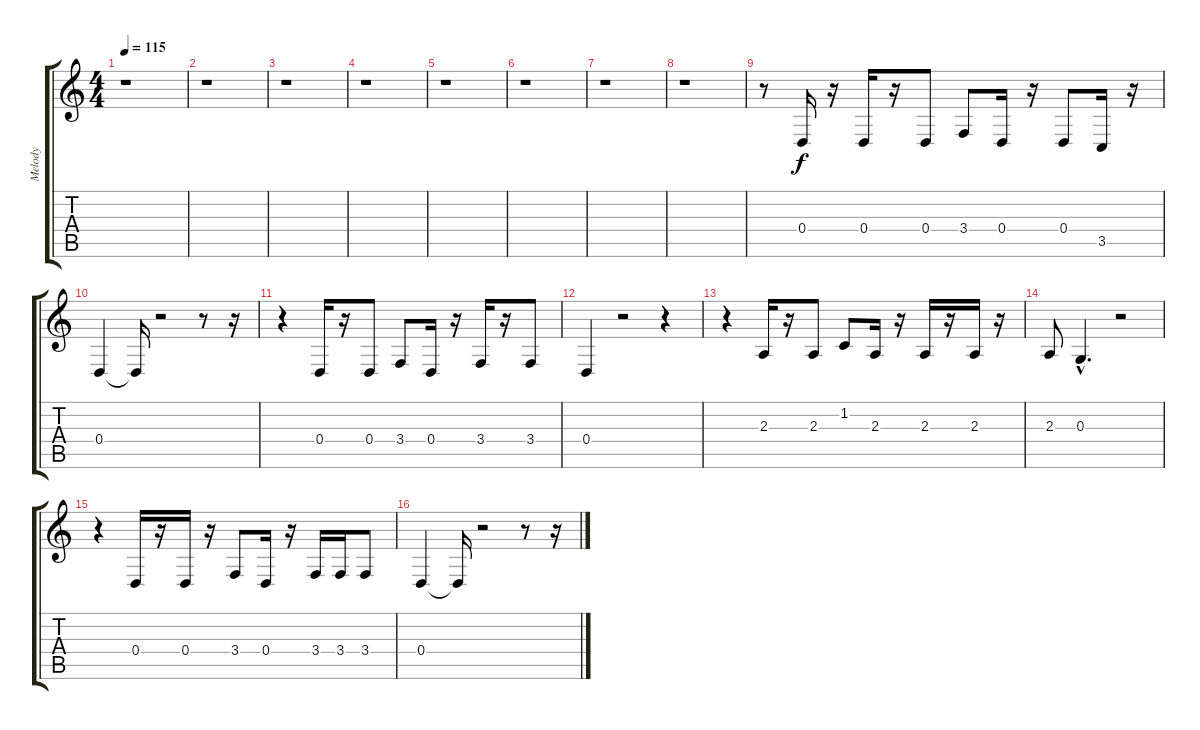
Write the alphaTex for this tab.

\track ("Melody" "Melody") {instrument lead6voice}
\staff {score tabs}
\tuning (E4 B3 G3 D3 A2 E2) {hide}
\ts (4 4)
\tempo 115
\clef g2
\ks c
r.1{dy f instrument lead6voice} |
r.1 |
r.1 |
r.1 |
r.1 |
r.1 |
r.1 |
r.1 |
r.8 0.4.16 r.16 0.4.16 r.16 0.4.8 3.4.8 0.4.16 r.16 0.4.8 3.5.16 r.16 |
0.4.4 0.4{t}.16 r.2 r.8 r.16 |
r.4 0.4.16 r.16 0.4.8 3.4.8 0.4.16 r.16 3.4.16 r.16 3.4.8 |
0.4.4 r.2 r.4 |
r.4 2.3.16 r.16 2.3.8 1.2.8 2.3.16 r.16 2.3.16 r.16 2.3.16 r.16 |
2.3.8 0.3{hac}.4{d} r.2 |
r.4 0.4.16 r.16 0.4.16 r.16 3.4.8 0.4.16 r.16 3.4.16 3.4.16 3.4.8 |
0.4.4 0.4{t}.16 r.2 r.8 r.16
